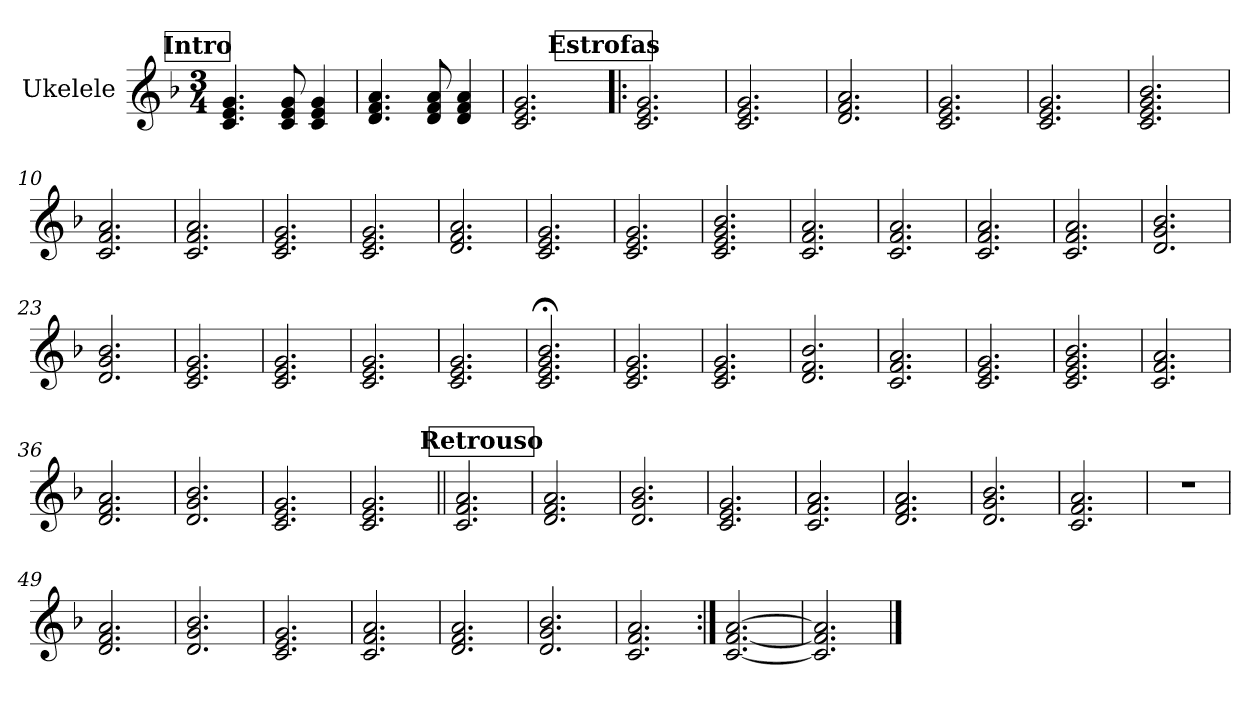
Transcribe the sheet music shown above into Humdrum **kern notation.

**kern
*part1
*staff1
*I"Ukelele
*I'Uk.
*clefG2
*k[b-]
*M3/4
!!LO:REH:place=s1:a:B:fs=14:t=Intro
=1
4.c/ 4.e/ 4.g/
8c/ 8e/ 8g/
4c/ 4e/ 4g/
=2
4.d/ 4.f/ 4.a/
8d/ 8f/ 8a/
4d/ 4f/ 4a/
=3
2.c/ 2.e/ 2.g/
!!LO:REH:place=s1:a:B:fs=14:t=Estrofas
=4!|:
2.c/ 2.e/ 2.g/
=5
2.c/ 2.e/ 2.g/
=6
2.d/ 2.f/ 2.a/
=7
2.c/ 2.e/ 2.g/
=8
2.c/ 2.e/ 2.g/
=9
2.c/ 2.e/ 2.g/ 2.b-/
=10
2.c/ 2.f/ 2.a/
=11
2.c/ 2.f/ 2.a/
=12
2.c/ 2.e/ 2.g/
=13
2.c/ 2.e/ 2.g/
=14
2.d/ 2.f/ 2.a/
=15
2.c/ 2.e/ 2.g/
=16
2.c/ 2.e/ 2.g/
!!LO:LB:g=z
=17
2.c/ 2.e/ 2.g/ 2.b-/
=18
2.c/ 2.f/ 2.a/
=19
2.c/ 2.f/ 2.a/
=20
2.c/ 2.f/ 2.a/
=21
2.c/ 2.f/ 2.a/
=22
2.d/ 2.g/ 2.b-/
=23
2.d/ 2.g/ 2.b-/
=24
2.c/ 2.e/ 2.g/
=25
2.c/ 2.e/ 2.g/
=26
2.c/ 2.e/ 2.g/
=27
2.c/ 2.e/ 2.g/
=28
2.c/;< 2.e/;< 2.g/;< 2.b-/;<
=29
2.c/ 2.e/ 2.g/
=30
2.c/ 2.e/ 2.g/
=31
2.d/ 2.f/ 2.b-/
=32
2.c/ 2.f/ 2.a/
=33
2.c/ 2.e/ 2.g/
=34
2.c/ 2.e/ 2.g/ 2.b-/
!!LO:LB:g=z
=35
2.c/ 2.f/ 2.a/
=36
2.d/ 2.f/ 2.a/
=37
2.d/ 2.g/ 2.b-/
=38
2.c/ 2.e/ 2.g/
=39
2.c/ 2.e/ 2.g/
!!LO:REH:place=s1:a:B:fs=14:t=Retrouso:qo=1
=40||
2.c/ 2.f/ 2.a/
=41
2.d/ 2.f/ 2.a/
=42
2.d/ 2.g/ 2.b-/
=43
2.c/ 2.e/ 2.g/
=44
2.c/ 2.f/ 2.a/
=45
2.d/ 2.f/ 2.a/
=46
2.d/ 2.g/ 2.b-/
=47
2.c/ 2.f/ 2.a/
=48
2.r
=49
2.d/ 2.f/ 2.a/
=50
2.d/ 2.g/ 2.b-/
=51
2.c/ 2.e/ 2.g/
=52
2.c/ 2.f/ 2.a/
!!LO:LB:g=z
=53
2.d/ 2.f/ 2.a/
=54
2.d/ 2.g/ 2.b-/
=55
2.c/ 2.f/ 2.a/
=56:|!
[2.c/ [2.f/ [2.a/
=57
2.c/] 2.f/] 2.a/]
==
*-
